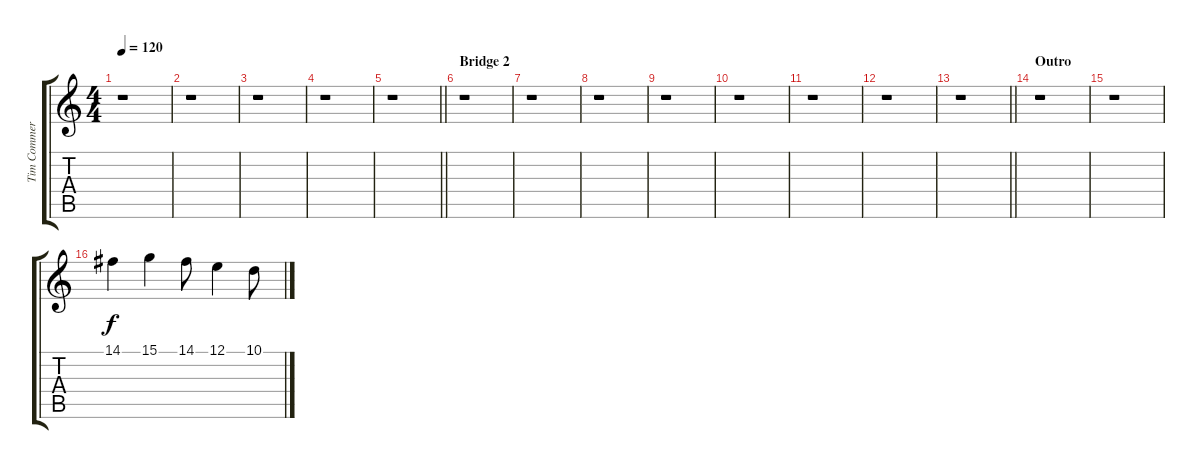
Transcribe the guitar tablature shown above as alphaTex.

\track ("Tim Commerford (Background Chorus)" "Tim Commer") {instrument clarinet}
\staff {score tabs}
\tuning (E4 B3 G3 D3 A2 E2) {hide}
\ts (4 4)
\tempo 120
\clef g2
\ks c
r.1{dy f} |
r.1 |
r.1 |
r.1 |
\barLineRight lightlight
r.1 |
\section ("" "Bridge 2")
r.1 |
r.1 |
r.1 |
r.1 |
r.1 |
r.1 |
r.1 |
\barLineRight lightlight
r.1 |
\section ("" "Outro")
r.1 |
r.1 |
14.1.4{volume 14} 15.1.4 14.1.8 12.1.4 10.1.8
